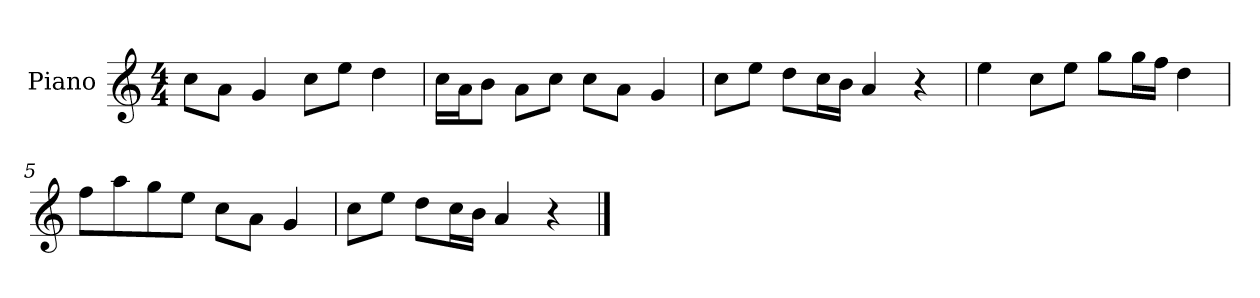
**kern
*part1
*staff1
*I"Piano
*I'P-no
*clefG2
*k[]
*M4/4
*MM90
=1
8cc\L
8a\J
4g/
8cc\L
8ee\J
4dd\
=2
16cc\LL
16a\J
8b\J
8a\L
8cc\J
8cc\L
8a\J
4g/
=3
8cc\L
8ee\J
8dd\L
16cc\L
16b\JJ
4a/
4r
=4
4ee\
8cc\L
8ee\J
8gg\L
16gg\L
16ff\JJ
4dd\
=5
8ff\L
8aa\
8gg\
8ee\J
8cc\L
8a\J
4g/
!!LO:LB:g=z
=6
8cc\L
8ee\J
8dd\L
16cc\L
16b\JJ
4a/
4r
==
*-
